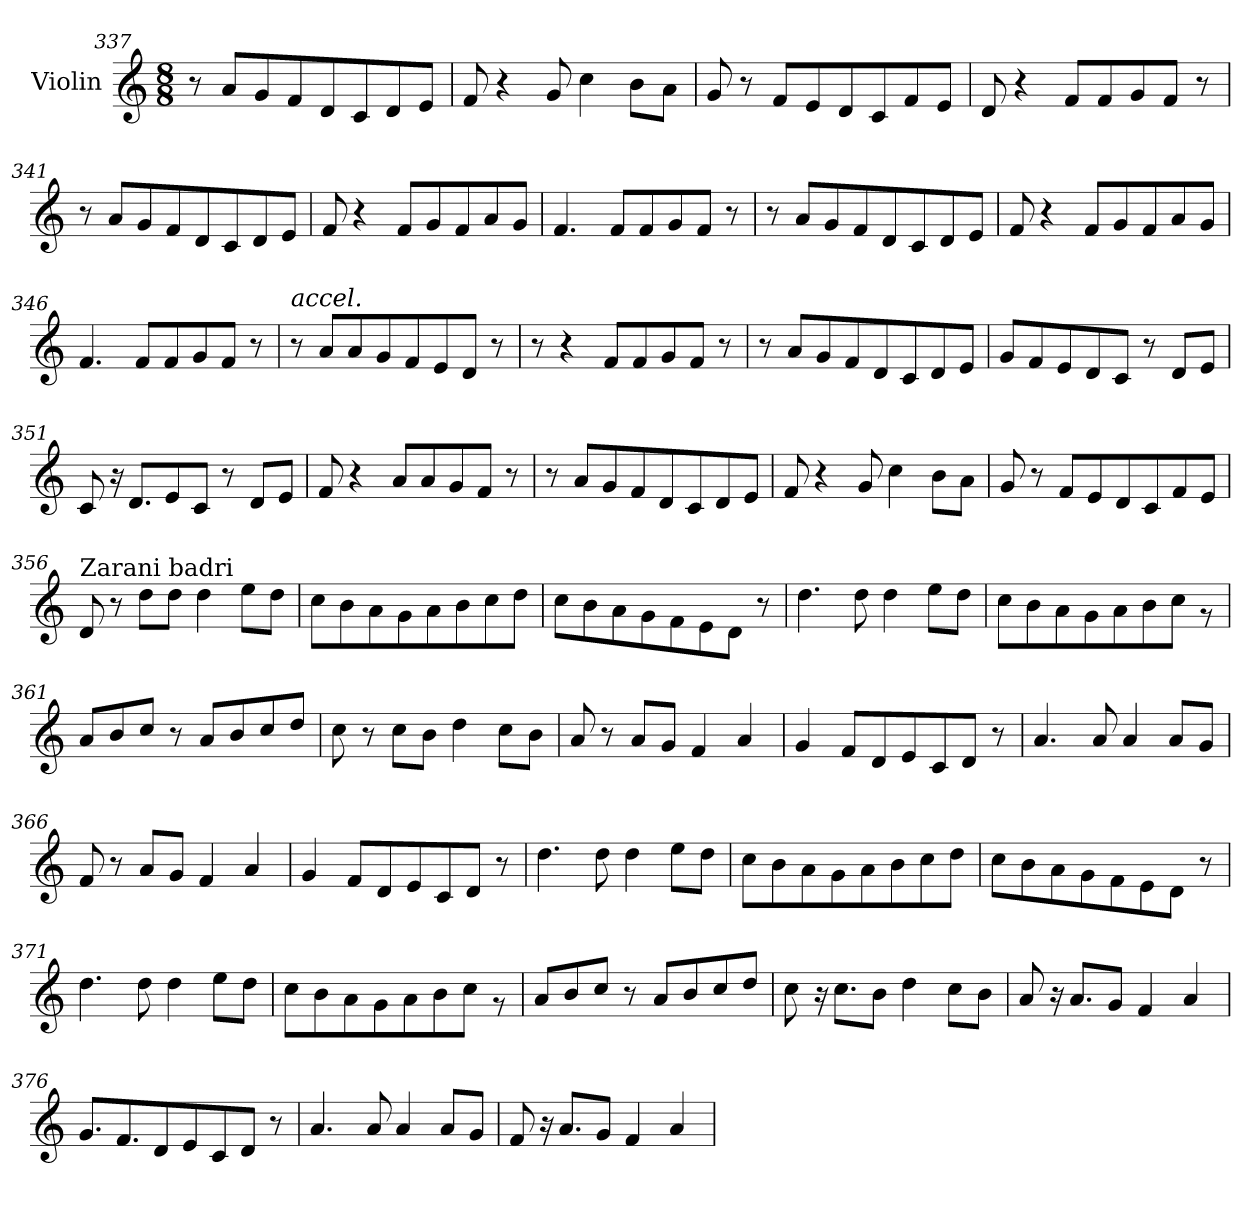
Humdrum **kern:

**kern
*part1
*staff1
*I"Violin
*clefG2
*k[]
*M8/8
=337
8r
8a/L
8g/
8f/
8d/
8c/
8d/
8e/J
=338
8f/
4r
8g/
4cc\
8b\L
8a\J
!!LO:LB:g=z
=339
8g/
8r
8f/L
8e/
8d/
8c/
8f/
8e/J
=340
8d/
4r
8f/L
8f/
8g/
8f/J
8r
=341
8r
8a/L
8g/
8f/
8d/
8c/
8d/
8e/J
=342
8f/
4r
8f/L
8g/
8f/
8a/
8g/J
!!LO:LB:g=z
=343
4.f/
8f/L
8f/
8g/
8f/J
8r
=344
8r
8a/L
8g/
8f/
8d/
8c/
8d/
8e/J
=345
8f/
4r
8f/L
8g/
8f/
8a/
8g/J
=346
4.f/
8f/L
8f/
8g/
8f/J
8r
!!LO:LB:g=z
=347
!LO:TX:a:i:t=accel.
8r
8a/L
8a/
8g/
8f/
8e/
8d/J
8r
=348
8r
4r
8f/L
8f/
8g/
8f/J
8r
=349
8r
8a/L
8g/
8f/
8d/
8c/
8d/
8e/J
=350
8g/L
8f/
8e/
8d/
8c/J
8r
8d/L
8e/J
!!LO:LB:g=z
=351
8c/
16r
8.d/L
8e/
8c/J
8r
8d/L
8e/J
=352
8f/
4r
8a/L
8a/
8g/
8f/J
8r
=353
8r
8a/L
8g/
8f/
8d/
8c/
8d/
8e/J
=354
8f/
4r
8g/
4cc\
8b\L
8a\J
!!LO:PB:g=z
=355
*MM85
8g/
8r
8f/L
8e/
8d/
8c/
8f/
8e/J
=356
!LO:TX:a:t=Zarani badri
8d/
8r
8dd\L
8dd\J
4dd\
8ee\L
8dd\J
=357
8cc\L
8b\
8a\
8g\
8a\
8b\
8cc\
8dd\J
=358
8cc\L
8b\
8a\
8g\
8f\
8e\
8d\J
8r
!!LO:LB:g=z
=359
4.dd\
8dd\
4dd\
8ee\L
8dd\J
=360
8cc\L
8b\
8a\
8g\
8a\
8b\
8cc\J
8rg
=361
8a/L
8b/
8cc/J
8r
8a/L
8b/
8cc/
8dd/J
=362
8cc\
8r
8cc\L
8b\J
4dd\
8cc\L
8b\J
=363
8a/
8r
8a/L
8g/J
4f/
4a/
!!LO:LB:g=z
=364
4g/
8f/L
8d/
8e/
8c/
8d/J
8r
=365
4.a/
8a/
4a/
8a/L
8g/J
=366
8f/
8r
8a/L
8g/J
4f/
4a/
=367
4g/
8f/L
8d/
8e/
8c/
8d/J
8r
=368
4.dd\
8dd\
4dd\
8ee\L
8dd\J
!!LO:LB:g=z
=369
8cc\L
8b\
8a\
8g\
8a\
8b\
8cc\
8dd\J
=370
8cc\L
8b\
8a\
8g\
8f\
8e\
8d\J
8r
=371
4.dd\
8dd\
4dd\
8ee\L
8dd\J
=372
8cc\L
8b\
8a\
8g\
8a\
8b\
8cc\J
8rg
!!LO:LB:g=z
=373
8a/L
8b/
8cc/J
8r
8a/L
8b/
8cc/
8dd/J
=374
8cc\
16r
8.cc\L
8b\J
4dd\
8cc\L
8b\J
=375
8a/
16r
8.a/L
8g/J
4f/
4a/
=376
8.g/L
8.f/
8d/
8e/
8c/
8d/J
8r
!!LO:LB:g=z
=377
4.a/
8a/
4a/
8a/L
8g/J
=378
8f/
16r
8.a/L
8g/J
4f/
4a/
=
*-
